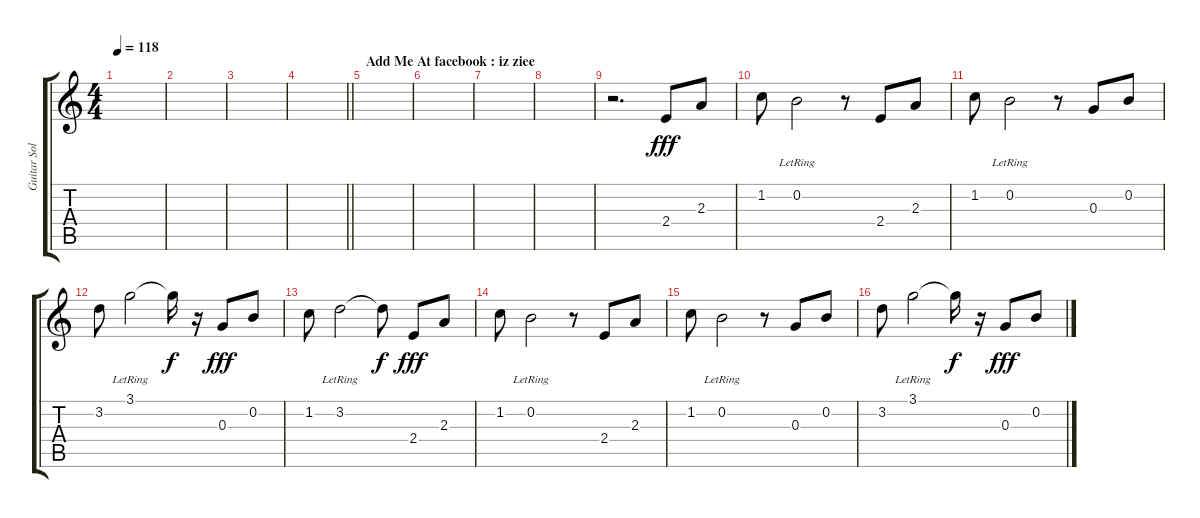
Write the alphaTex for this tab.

\track ("Guitar Solo " "Guitar Sol") {instrument overdrivenguitar}
\staff {score tabs}
\tuning (E4 B3 G3 D3 A2 E2) {hide}
\ts (4 4)
\tempo 118
\clef g2
\ks c
|
|
|
\barLineRight lightlight
|
\section ("" "Add Me At facebook : iz ziee")
|
|
|
|
r.2{d volume 9 instrument electricguitarclean} 2.4.8{dy fff} 2.3.8 |
1.2.8 0.2{lr}.2 r.8 2.4.8 2.3.8 |
1.2.8 0.2{lr}.2 r.8 0.3.8 0.2.8 |
3.2.8 3.1{lr}.2 3.1{t}.16{dy f} r.16 0.3.8{dy fff} 0.2.8 |
1.2.8 3.2{lr}.2 3.2{t}.8{dy f} 2.4.8{dy fff} 2.3.8 |
1.2.8 0.2{lr}.2 r.8 2.4.8 2.3.8 |
1.2.8 0.2{lr}.2 r.8 0.3.8 0.2.8 |
3.2.8 3.1{lr}.2 3.1{t}.16{dy f} r.16 0.3.8{dy fff} 0.2.8
